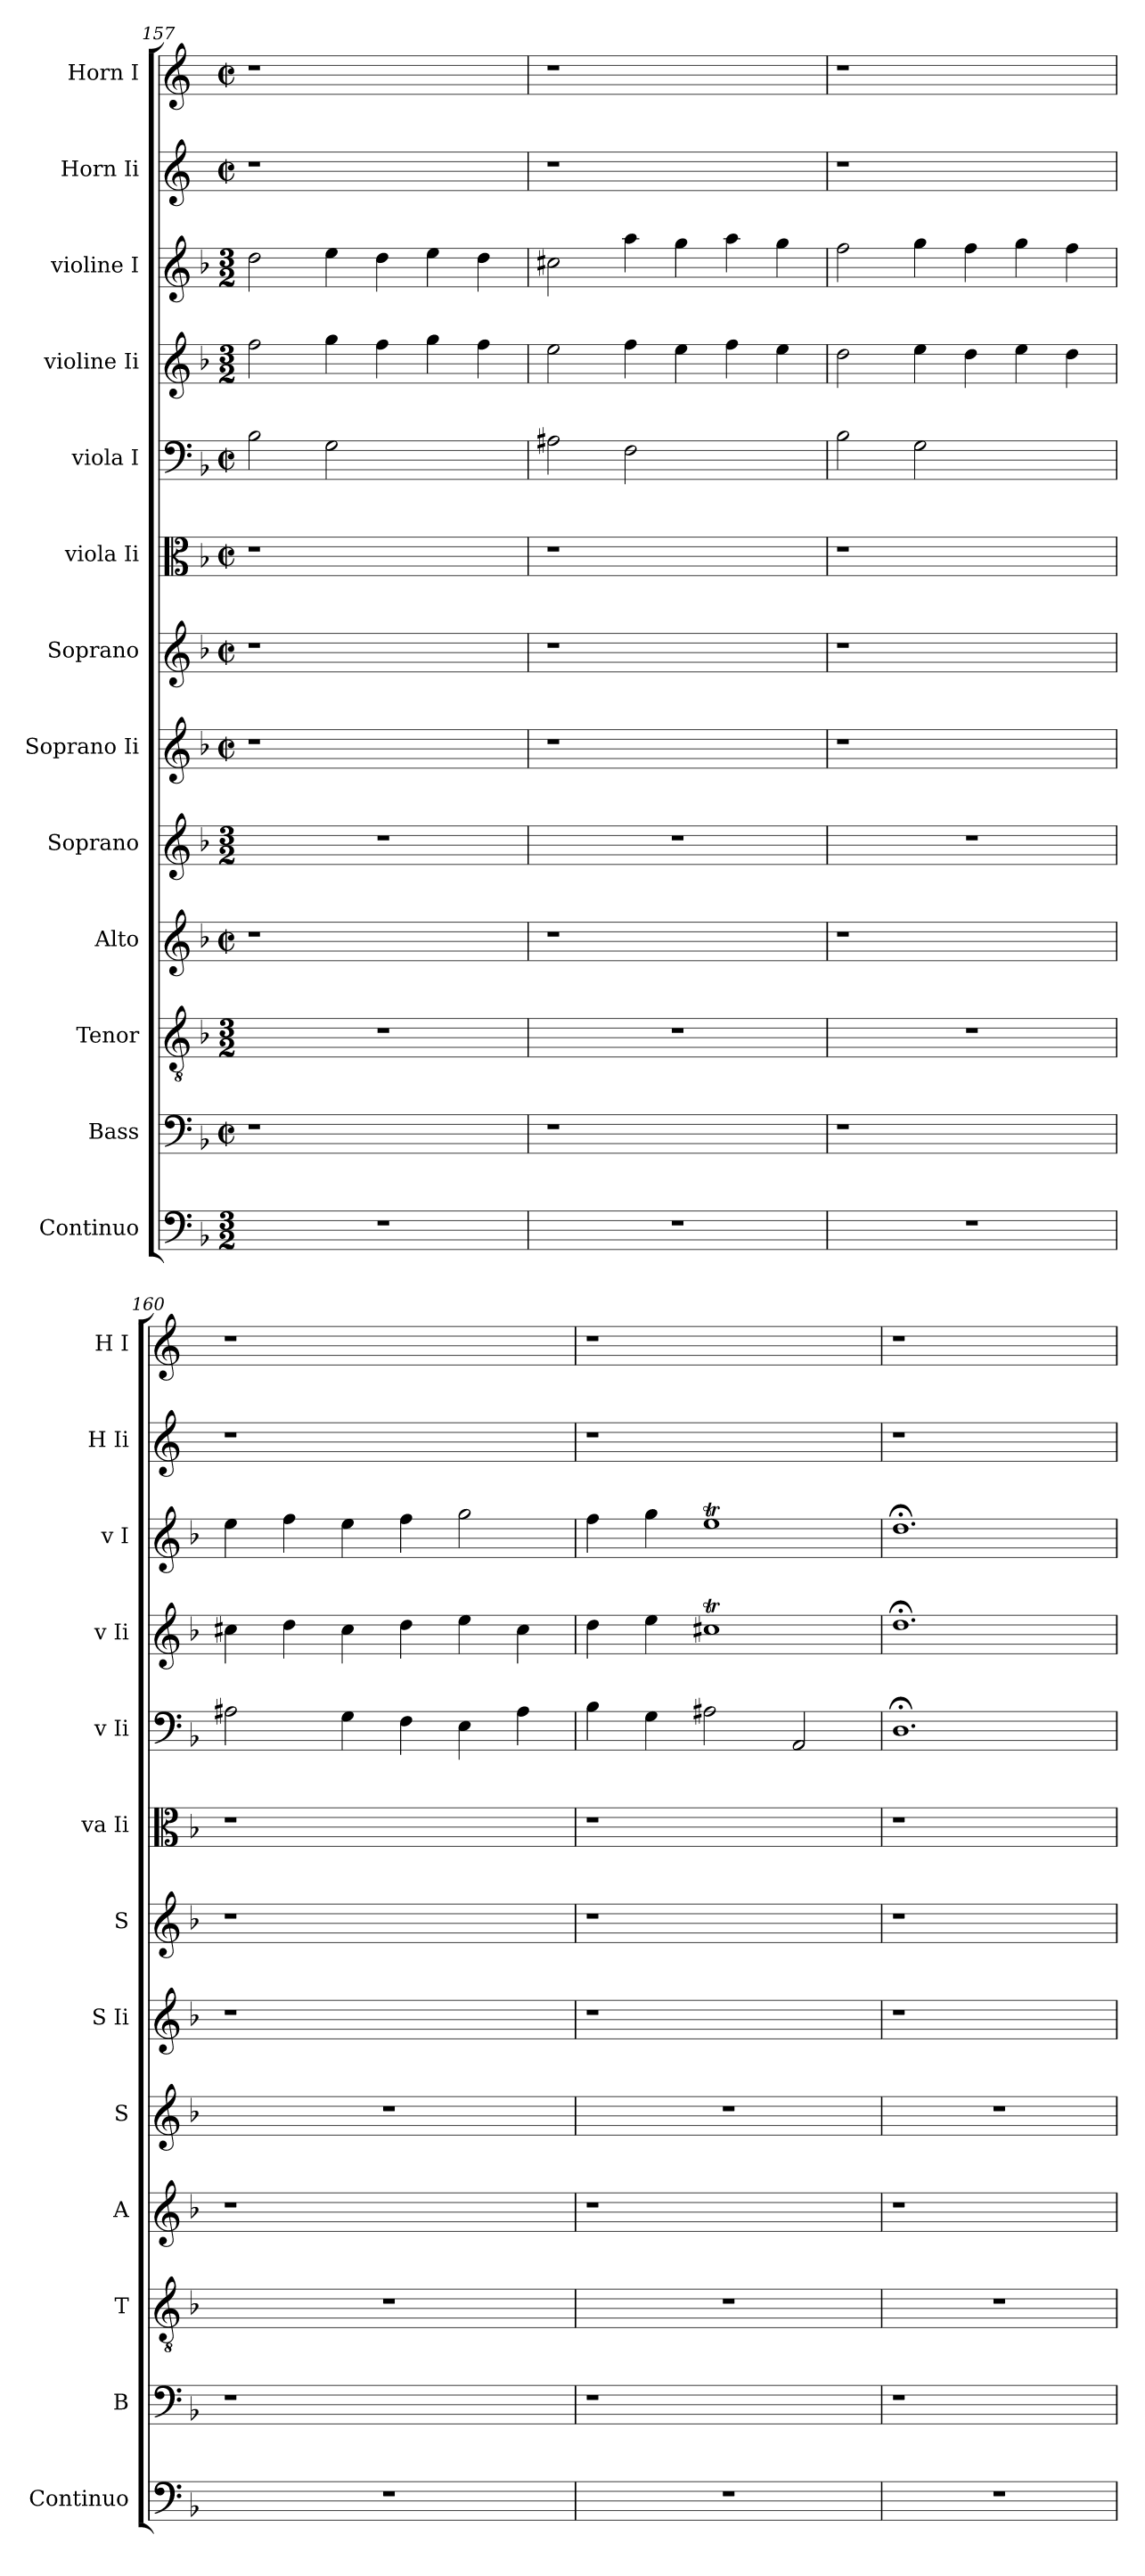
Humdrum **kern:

**kern	**kern	**kern	**kern	**kern	**kern	**kern	**kern	**kern	**kern	**kern	**kern	**kern
*part13	*part12	*part11	*part10	*part9	*part8	*part7	*part6	*part5	*part4	*part3	*part2	*part1
*staff13	*staff12	*staff11	*staff10	*staff9	*staff8	*staff7	*staff6	*staff5	*staff4	*staff3	*staff2	*staff1
*I"Continuo	*I"Bass	*I"Tenor	*I"Alto	*I"Soprano	*I"Soprano Ii	*I"Soprano	*I"viola Ii	*I"viola I	*I"violine Ii	*I"violine I	*I"Horn Ii	*I"Horn I
*I'Continuo	*I'B	*I'T	*I'A	*I'S	*I'S Ii	*I'S	*I'va Ii	*I'v Ii	*I'v Ii	*I'v I	*I'H Ii	*I'H I
*clefF4	*clefF4	*clefGv2	*clefG2	*clefG2	*clefG2	*clefG2	*clefC3	*clefF4	*clefG2	*clefG2	*clefG2	*clefG2
*	*	*	*	*	*	*	*	*	*	*	*ITrd-3c-5	*ITrd-3c-5
*k[b-]	*k[b-]	*k[b-]	*k[b-]	*k[b-]	*k[b-]	*k[b-]	*k[b-]	*k[b-]	*k[b-]	*k[b-]	*k[b-]	*k[b-]
*F:	*F:	*F:	*F:	*F:	*F:	*F:	*F:	*F:	*F:	*F:	*F:	*F:
*M3/2	*M2/2	*M3/2	*M2/2	*M3/2	*M2/2	*M2/2	*M2/2	*M2/2	*M3/2	*M3/2	*M2/2	*M2/2
*	*met(c|)	*	*met(c|)	*	*met(c|)	*met(c|)	*met(c|)	*met(c|)	*	*	*met(c|)	*met(c|)
=157	=157	=157	=157	=157	=157	=157	=157	=157	=157	=157	=157	=157
1.r	1r	1.r	1r	1.r	1r	1r	1r	2B-\	2ff\	2dd\	1r	1r
.	.	.	.	.	.	.	.	2G>\	4gg\	4ee\	.	.
.	.	.	.	.	.	.	.	.	4ff\	4dd\	.	.
.	2ryy	.	2ryy	.	2ryy	2ryy	2ryy	2ryy	4gg\	4ee\	2ryy	2ryy
.	.	.	.	.	.	.	.	.	4ff\	4dd\	.	.
=158	=158	=158	=158	=158	=158	=158	=158	=158	=158	=158	=158	=158
1.r	1r	1.r	1r	1.r	1r	1r	1r	2A#\	2ee\	2cc#X\	1r	1r
.	.	.	.	.	.	.	.	2F\	4ff\	4aa\	.	.
.	.	.	.	.	.	.	.	.	4ee\	4gg\	.	.
.	2ryy	.	2ryy	.	2ryy	2ryy	2ryy	2ryy	4ff\	4aa\	2ryy	2ryy
.	.	.	.	.	.	.	.	.	4ee\	4gg\	.	.
=159	=159	=159	=159	=159	=159	=159	=159	=159	=159	=159	=159	=159
1.r	1r	1.r	1r	1.r	1r	1r	1r	2B-\	2dd\	2ff\	1r	1r
.	.	.	.	.	.	.	.	2G>\	4ee\	4gg\	.	.
.	.	.	.	.	.	.	.	.	4dd\	4ff\	.	.
.	2ryy	.	2ryy	.	2ryy	2ryy	2ryy	2ryy	4ee\	4gg\	2ryy	2ryy
.	.	.	.	.	.	.	.	.	4dd\	4ff\	.	.
=160	=160	=160	=160	=160	=160	=160	=160	=160	=160	=160	=160	=160
1.r	1r	1.r	1r	1.r	1r	1r	1r	2A#\	4cc#X\	4ee\	1r	1r
.	.	.	.	.	.	.	.	.	4dd\	4ff\	.	.
.	.	.	.	.	.	.	.	4G>\	4cc#\	4ee\	.	.
.	.	.	.	.	.	.	.	4F>\	4dd\	4ff\	.	.
.	2ryy	.	2ryy	.	2ryy	2ryy	2ryy	4E>\	4ee\	2gg\	2ryy	2ryy
.	.	.	.	.	.	.	.	4A#\	4cc#\	.	.	.
=161	=161	=161	=161	=161	=161	=161	=161	=161	=161	=161	=161	=161
1.r	1r	1.r	1r	1.r	1r	1r	1r	4B-\	4dd\	4ff\	1r	1r
.	.	.	.	.	.	.	.	4G>\	4ee\	4gg\	.	.
.	.	.	.	.	.	.	.	2A#\	1cc#Xt	1eet	.	.
.	2ryy	.	2ryy	.	2ryy	2ryy	2ryy	2AA/	.	.	2ryy	2ryy
=162	=162	=162	=162	=162	=162	=162	=162	=162	=162	=162	=162	=162
1.r	1r	1.r	1r	1.r	1r	1r	1r	1.D;<	1.dd;<	1.dd;<	1r	1r
.	2ryy	.	2ryy	.	2ryy	2ryy	2ryy	.	.	.	2ryy	2ryy
=	=	=	=	=	=	=	=	=	=	=	=	=
*-	*-	*-	*-	*-	*-	*-	*-	*-	*-	*-	*-	*-
